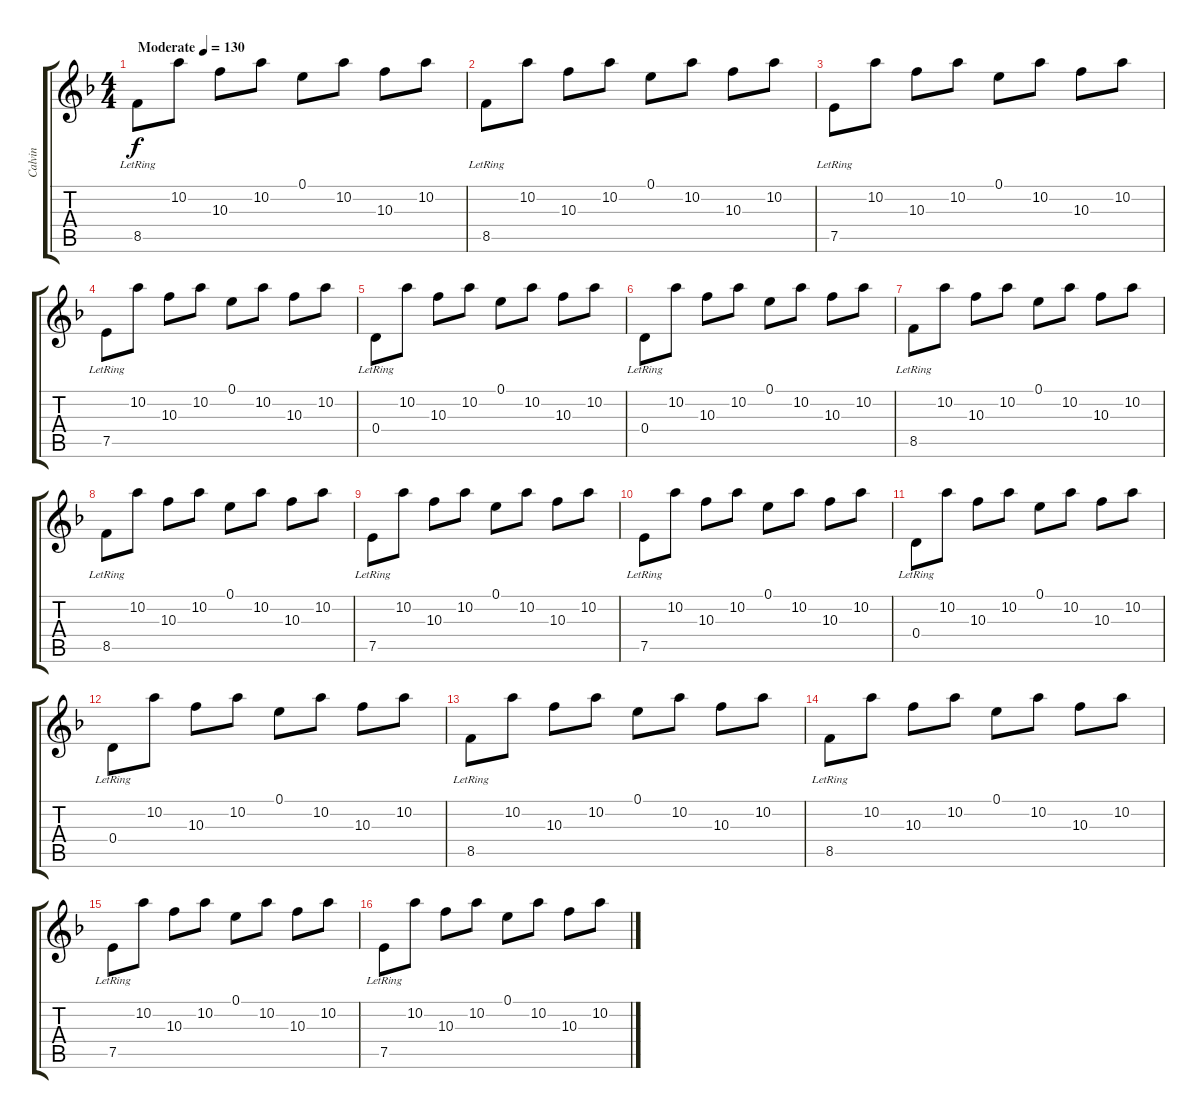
\track ("Calvin" "Calvin") {instrument electricguitarclean}
\staff {score tabs}
\tuning (E4 B3 G3 D3 A2 D2) {hide}
\ts (4 4)
\tempo (130 "Moderate")
\clef g2
\ks dminor
8.5{lr}.8{dy f instrument electricguitarclean} 10.2.8 10.3.8 10.2.8 0.1.8 10.2.8 10.3.8 10.2.8 |
8.5{lr}.8 10.2.8 10.3.8 10.2.8 0.1.8 10.2.8 10.3.8 10.2.8 |
7.5{lr}.8 10.2.8 10.3.8 10.2.8 0.1.8 10.2.8 10.3.8 10.2.8 |
7.5{lr}.8 10.2.8 10.3.8 10.2.8 0.1.8 10.2.8 10.3.8 10.2.8 |
0.4{lr}.8 10.2.8 10.3.8 10.2.8 0.1.8 10.2.8 10.3.8 10.2.8 |
0.4{lr}.8 10.2.8 10.3.8 10.2.8 0.1.8 10.2.8 10.3.8 10.2.8 |
8.5{lr}.8 10.2.8 10.3.8 10.2.8 0.1.8 10.2.8 10.3.8 10.2.8 |
8.5{lr}.8 10.2.8 10.3.8 10.2.8 0.1.8 10.2.8 10.3.8 10.2.8 |
7.5{lr}.8 10.2.8 10.3.8 10.2.8 0.1.8 10.2.8 10.3.8 10.2.8 |
7.5{lr}.8 10.2.8 10.3.8 10.2.8 0.1.8 10.2.8 10.3.8 10.2.8 |
0.4{lr}.8 10.2.8 10.3.8 10.2.8 0.1.8 10.2.8 10.3.8 10.2.8 |
0.4{lr}.8 10.2.8 10.3.8 10.2.8 0.1.8 10.2.8 10.3.8 10.2.8 |
8.5{lr}.8 10.2.8 10.3.8 10.2.8 0.1.8 10.2.8 10.3.8 10.2.8 |
8.5{lr}.8 10.2.8 10.3.8 10.2.8 0.1.8 10.2.8 10.3.8 10.2.8 |
7.5{lr}.8 10.2.8 10.3.8 10.2.8 0.1.8 10.2.8 10.3.8 10.2.8 |
7.5{lr}.8 10.2.8 10.3.8 10.2.8 0.1.8 10.2.8 10.3.8 10.2.8
